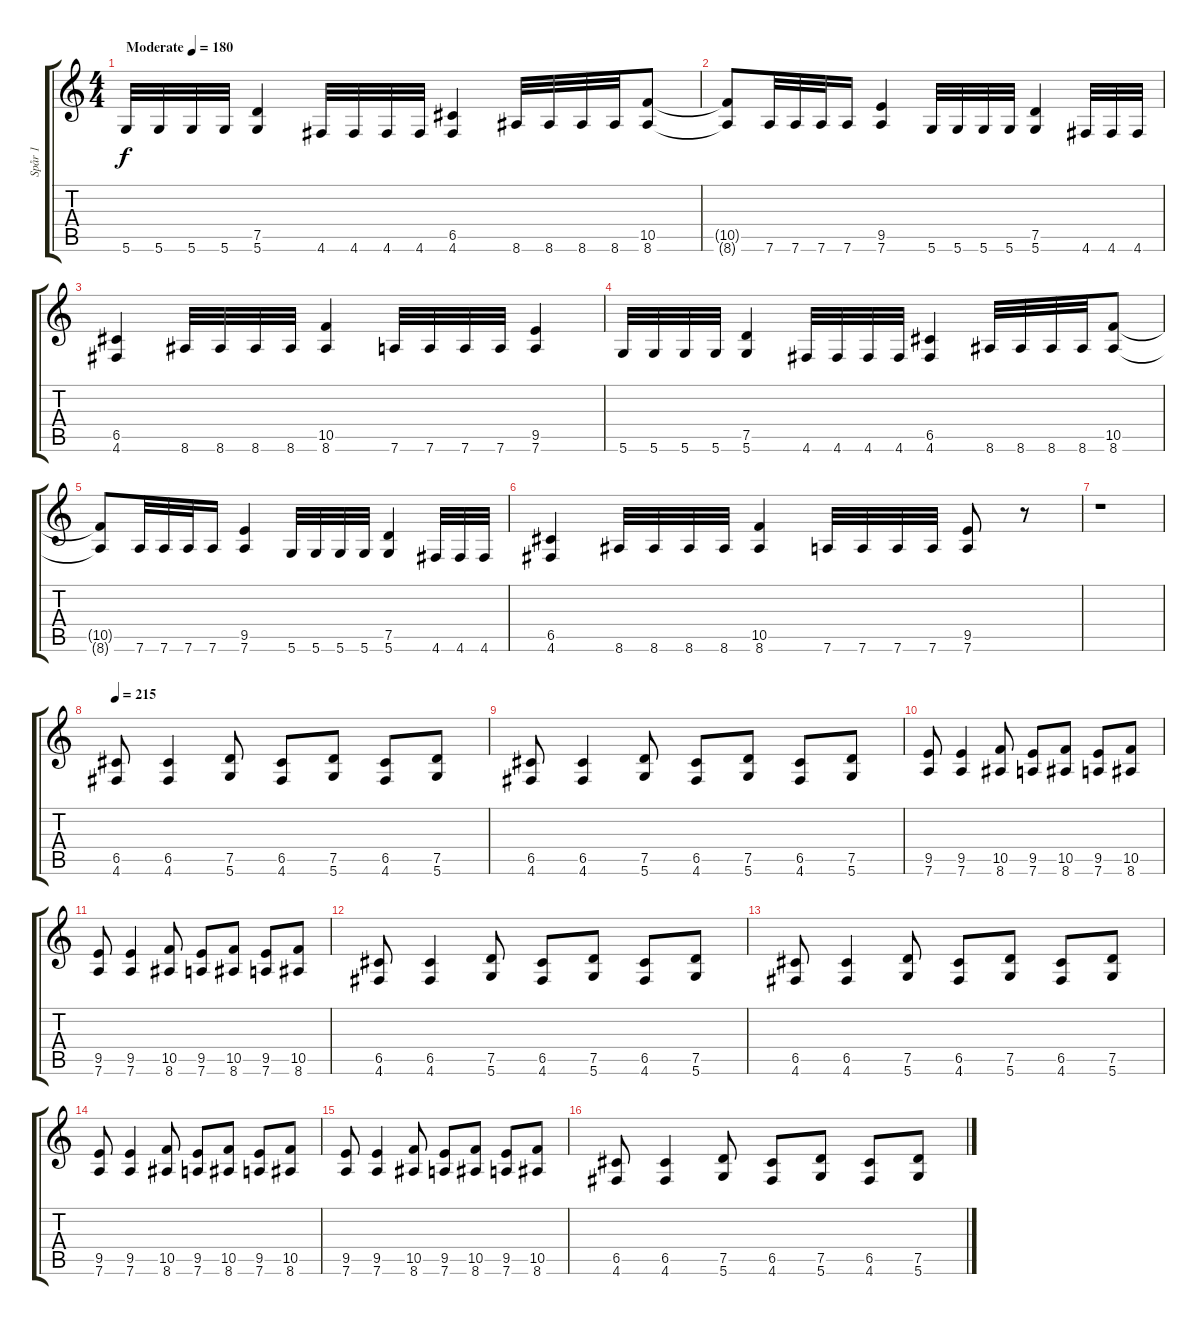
\track ("Spår 1" "Spår 1") {instrument distortionguitar}
\staff {score tabs}
\tuning (D4 A3 F3 C3 G2 D2) {hide}
\ts (4 4)
\tempo (180 "Moderate")
\clef g2
\ks c
5.6.32{dy f instrument distortionguitar} 5.6.32 5.6.32 5.6.32 (7.5 5.6).4 4.6.32 4.6.32 4.6.32 4.6.32 (6.5 4.6).4 8.6.32 8.6.32 8.6.32 8.6.32 (10.5 8.6).8 |
(10.5{t} 8.6{t}).8 7.6.32 7.6.32 7.6.32 7.6.16 (9.5 7.6).4 5.6.32 5.6.32 5.6.32 5.6.32 (7.5 5.6).4 4.6.32 4.6.32 4.6.32 |
(6.5 4.6).4 8.6.32 8.6.32 8.6.32 8.6.32 (10.5 8.6).4 7.6.32 7.6.32 7.6.32 7.6.32 (9.5 7.6).4 |
5.6.32 5.6.32 5.6.32 5.6.32 (7.5 5.6).4 4.6.32 4.6.32 4.6.32 4.6.32 (6.5 4.6).4 8.6.32 8.6.32 8.6.32 8.6.32 (10.5 8.6).8 |
(10.5{t} 8.6{t}).8 7.6.32 7.6.32 7.6.32 7.6.16 (9.5 7.6).4 5.6.32 5.6.32 5.6.32 5.6.32 (7.5 5.6).4 4.6.32 4.6.32 4.6.32 |
(6.5 4.6).4 8.6.32 8.6.32 8.6.32 8.6.32 (10.5 8.6).4 7.6.32 7.6.32 7.6.32 7.6.32 (9.5 7.6).8 r.8 |
r.1 |
\tempo 215
(6.5 4.6).8 (6.5 4.6).4 (7.5 5.6).8 (6.5 4.6).8 (7.5 5.6).8 (6.5 4.6).8 (7.5 5.6).8 |
(6.5 4.6).8 (6.5 4.6).4 (7.5 5.6).8 (6.5 4.6).8 (7.5 5.6).8 (6.5 4.6).8 (7.5 5.6).8 |
(9.5 7.6).8 (9.5 7.6).4 (10.5 8.6).8 (9.5 7.6).8 (10.5 8.6).8 (9.5 7.6).8 (10.5 8.6).8 |
(9.5 7.6).8 (9.5 7.6).4 (10.5 8.6).8 (9.5 7.6).8 (10.5 8.6).8 (9.5 7.6).8 (10.5 8.6).8 |
(6.5 4.6).8 (6.5 4.6).4 (7.5 5.6).8 (6.5 4.6).8 (7.5 5.6).8 (6.5 4.6).8 (7.5 5.6).8 |
(6.5 4.6).8 (6.5 4.6).4 (7.5 5.6).8 (6.5 4.6).8 (7.5 5.6).8 (6.5 4.6).8 (7.5 5.6).8 |
(9.5 7.6).8 (9.5 7.6).4 (10.5 8.6).8 (9.5 7.6).8 (10.5 8.6).8 (9.5 7.6).8 (10.5 8.6).8 |
(9.5 7.6).8 (9.5 7.6).4 (10.5 8.6).8 (9.5 7.6).8 (10.5 8.6).8 (9.5 7.6).8 (10.5 8.6).8 |
(6.5 4.6).8 (6.5 4.6).4 (7.5 5.6).8 (6.5 4.6).8 (7.5 5.6).8 (6.5 4.6).8 (7.5 5.6).8
